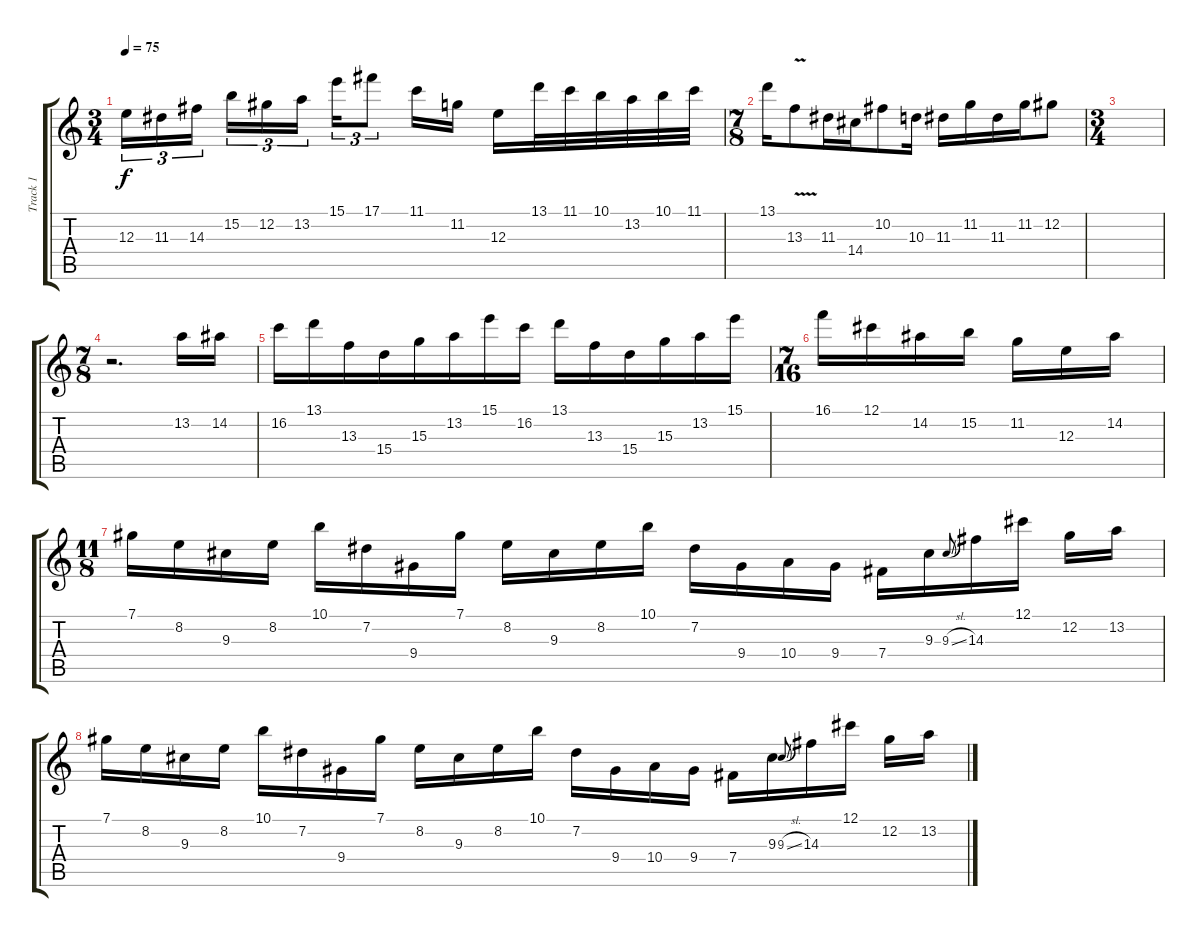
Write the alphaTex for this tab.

\track ("Track 1" "Track 1") {instrument overdrivenguitar}
\staff {score tabs}
\tuning (Db4 Ab3 E3 B2 Gb2 Db2) {hide}
\ts (3 4)
\tempo 75
\clef g2
\ks c
12.3.16{tu (3 2) dy f} 11.3.16{tu (3 2)} 14.3.16{tu (3 2) beam splitsecondary} 15.2.16{tu (3 2)} 12.2.16{tu (3 2)} 13.2.16{tu (3 2)} 15.1.16{tu (3 2)} 17.1.8{tu (3 2)} 11.1.16 11.2.16 12.3.16 13.1.32 11.1.32 10.1.32 13.2.32 10.1.32 11.1.32 |
\ts (7 8)
13.1.16 13.3{v}.8 11.3.16 14.4.16 10.2.8 10.3.16 11.3.16 11.2.16 11.3.16 11.2.16 12.2.8 |
\ts (3 4)
|
\ts (7 8)
r.2{d} 13.2.16 14.2.16 |
16.2.16 13.1.16 13.3.16 15.4.16 15.3.16 13.2.16 15.1.16 16.2.16 13.1.16 13.3.16 15.4.16 15.3.16 13.2.16 15.1.16 |
\ts (7 16)
16.1.16 12.1.16 14.2.16 15.2.16 11.2.16 12.3.16 14.2.16 |
\ts (11 8)
7.1.16 8.2.16 9.3.16 8.2.16 10.1.16 7.2.16 9.4.16 7.1.16 8.2.16 9.3.16 8.2.16 10.1.16 7.2.16 9.4.16 10.4.16 9.4.16 7.4.16 9.3.16 9.3{sl}.8{gr onbeat} 14.3.16 12.1.16 12.2.16 13.2.16 |
7.1.16 8.2.16 9.3.16 8.2.16 10.1.16 7.2.16 9.4.16 7.1.16 8.2.16 9.3.16 8.2.16 10.1.16 7.2.16 9.4.16 10.4.16 9.4.16 7.4.16 9.3.16 9.3{sl}.8{gr onbeat} 14.3.16 12.1.16 12.2.16 13.2.16
